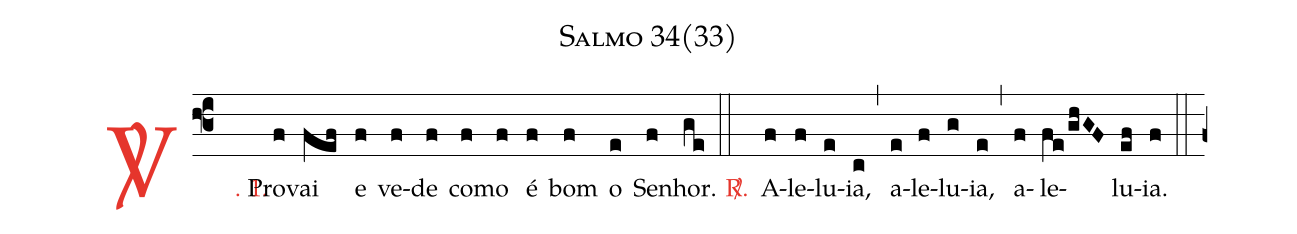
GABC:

name: Salmo 34(33);
%%
(f3)

<c><sp>V/</sp>. 1.</c>() Pro(f)vai(fef) e(f) ve(f)de(f) co(f)mo(f) é(f) bom(f) o(e) Se(f)nhor.(ge)

(::)

<nlba><c><sp>R/</sp>.</c>() A</nlba>(f)le(f)lu(e)ia,(c) (,) a(e)le(f)lu(g)ia,(e) (,) a(f)le(fe/ghGF)lu(ef)ia.(f)

(::)

(f+)
